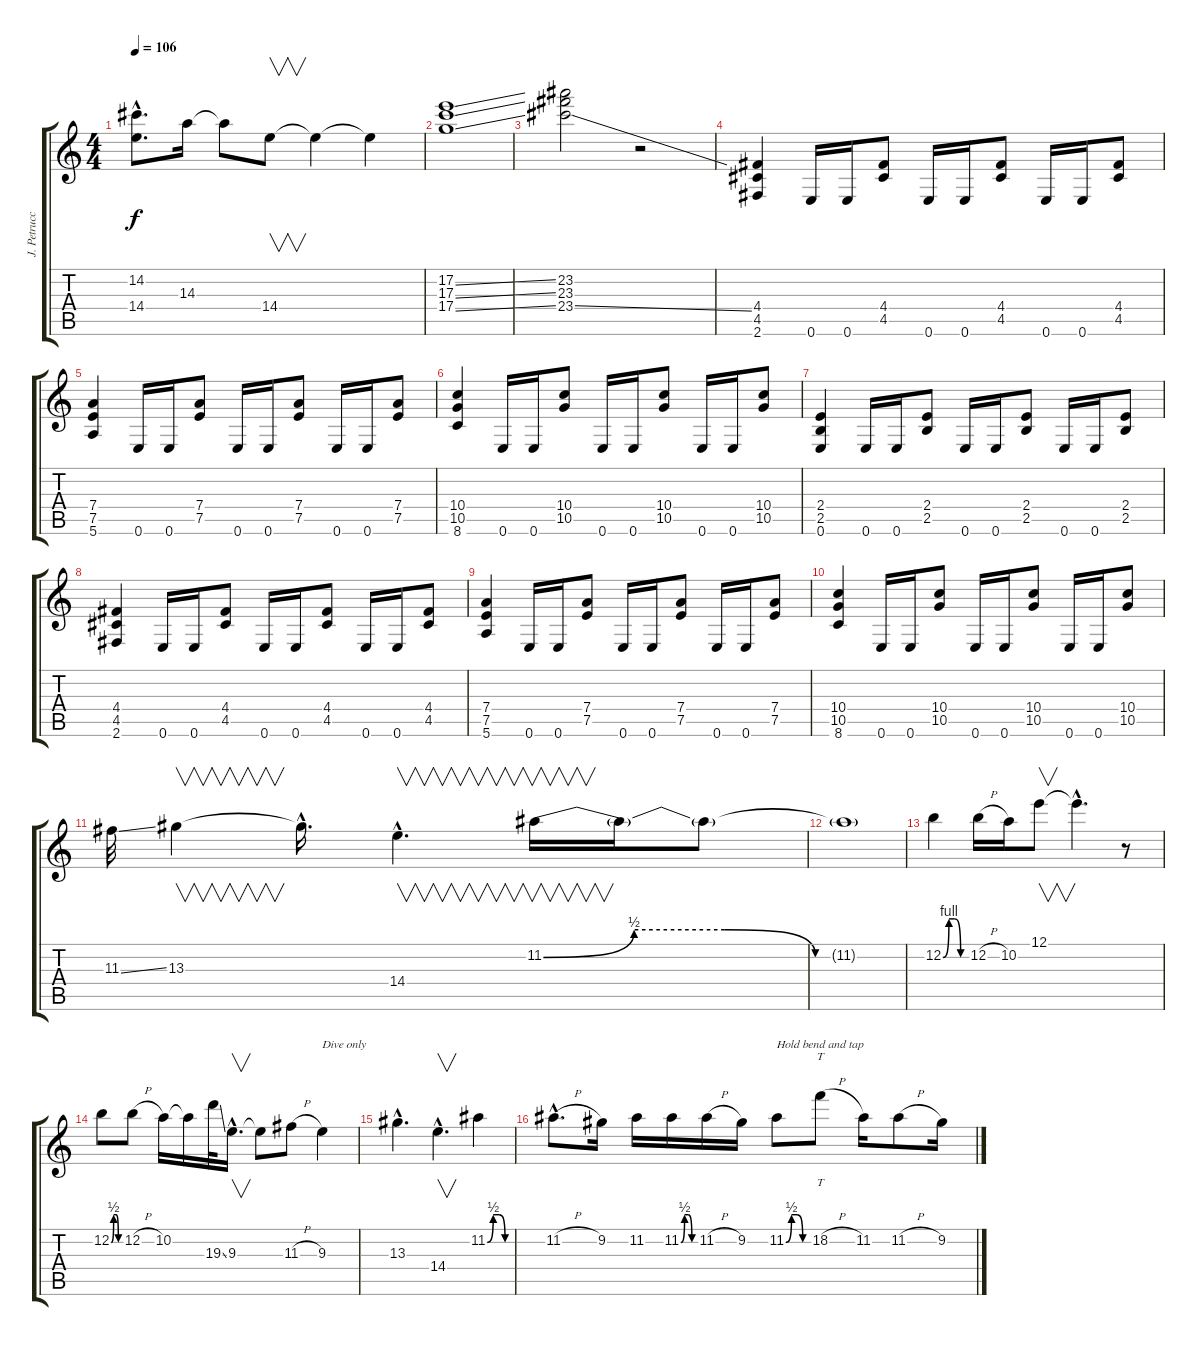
\track ("J. Petrucci" "J. Petrucc") {instrument overdrivenguitar}
\staff {score tabs}
\tuning (E4 B3 G3 D3 A2 E2) {hide}
\ts (4 4)
\tempo 106
\clef g2
\ks c
(14.2{hac} 14.4{hac}).8{d dy f} 14.3.16 14.3{t}.8 14.4.8{v} 14.4{t}.4 14.4{t}.4 |
(17.2{ss} 17.3{ss} 17.4{ss}).1 |
(23.2 23.3 23.4{ss}).2 r.2 |
(4.4 4.5 2.6).4 0.6.16 0.6.16 (4.4 4.5).8 0.6.16 0.6.16 (4.4 4.5).8 0.6.16 0.6.16 (4.4 4.5).8 |
(7.4 7.5 5.6).4 0.6.16 0.6.16 (7.4 7.5).8 0.6.16 0.6.16 (7.4 7.5).8 0.6.16 0.6.16 (7.4 7.5).8 |
(10.4 10.5 8.6).4 0.6.16 0.6.16 (10.4 10.5).8 0.6.16 0.6.16 (10.4 10.5).8 0.6.16 0.6.16 (10.4 10.5).8 |
(2.4 2.5 0.6).4 0.6.16 0.6.16 (2.4 2.5).8 0.6.16 0.6.16 (2.4 2.5).8 0.6.16 0.6.16 (2.4 2.5).8 |
(4.4 4.5 2.6).4 0.6.16 0.6.16 (4.4 4.5).8 0.6.16 0.6.16 (4.4 4.5).8 0.6.16 0.6.16 (4.4 4.5).8 |
(7.4 7.5 5.6).4 0.6.16 0.6.16 (7.4 7.5).8 0.6.16 0.6.16 (7.4 7.5).8 0.6.16 0.6.16 (7.4 7.5).8 |
(10.4 10.5 8.6).4 0.6.16 0.6.16 (10.4 10.5).8 0.6.16 0.6.16 (10.4 10.5).8 0.6.16 0.6.16 (10.4 10.5).8 |
11.3{ss}.32 13.3.4{v} 13.3{hac t}.16{d} 14.4{hac}.4{v d} 11.2{be (custom 0 0 15 2 30 2 45 0 60 0)}.16{v} 11.2{t}.16 11.2{t}.8 |
11.2{t}.1 |
12.2{be (custom 0 0 15 4 30 4 45 0 60 0)}.4 12.2{h}.16 10.2.16 12.1.8{v} 12.1{hac t}.4{d} r.8 |
12.2{be (custom 0 0 15 2 30 2 45 0 60 0)}.8 12.2{h}.8 10.2.16 10.2{t}.16 19.3{ss}.32 9.3{hac}.16{v d} 9.3{t}.8 11.3{h}.8 9.3.4{txt "Dive only"} |
13.3{hac}.4{d} 14.4{hac}.4{v d} 11.2{be (custom 0 0 15 2 30 2 45 0 60 0)}.4 |
11.2{h hac}.8{d} 9.2.16 11.2.16 11.2{be (custom 0 0 15 2 30 2 45 0 60 0)}.16 11.2{h}.16 9.2.16 11.2{be (custom 0 0 15 2 30 2 45 0 60 0)}.8{txt "Hold bend and tap"} 18.2{h}.8{tt} 11.2.16 11.2{h}.8 9.2.16
